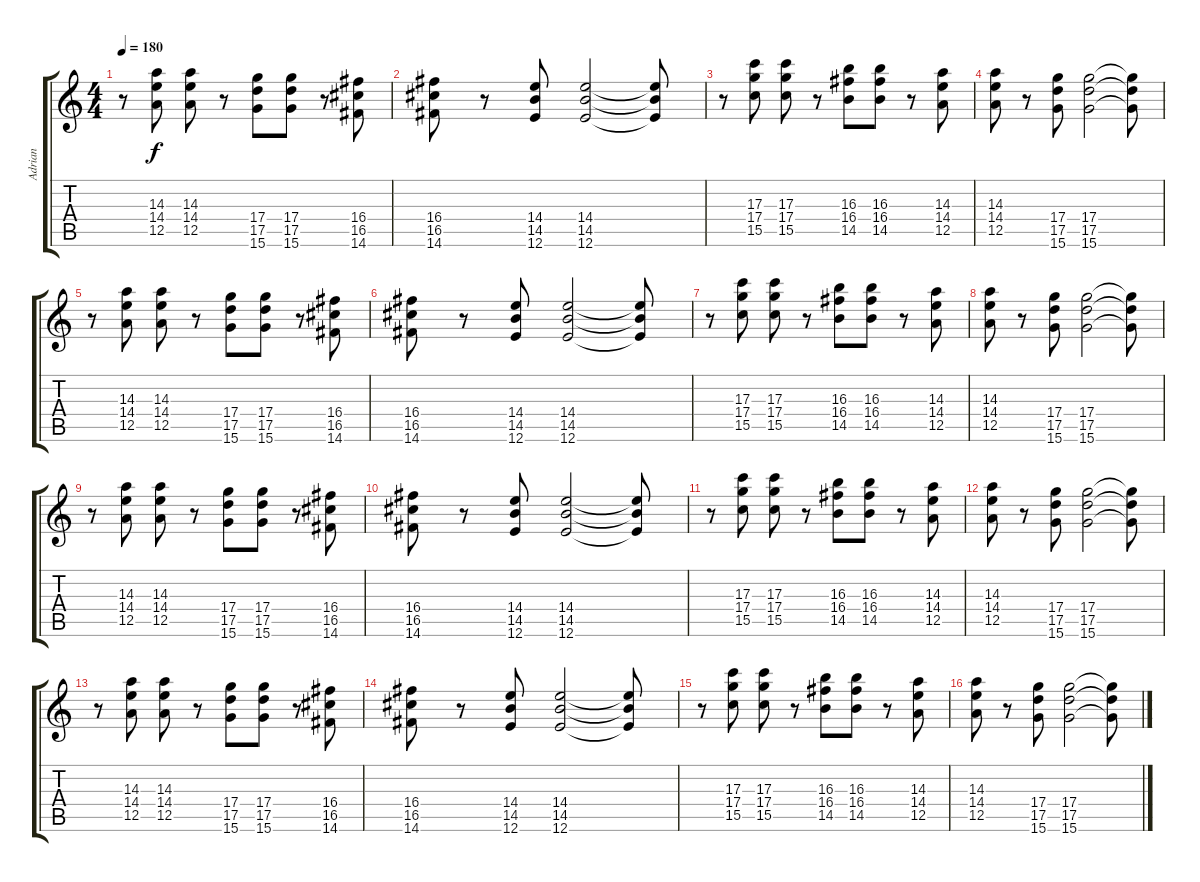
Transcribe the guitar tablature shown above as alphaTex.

\track ("Adrian" "Adrian") {instrument distortionguitar}
\staff {score tabs}
\tuning (E4 B3 G3 D3 A2 E2) {hide}
\ts (4 4)
\tempo 180
\clef g2
\ks c
r.8{dy f} (14.3 14.4 12.5).8 (14.3 14.4 12.5).8 r.8 (17.4 17.5 15.6).8 (17.4 17.5 15.6).8 r.8 (16.4 16.5 14.6).8 |
(16.4 16.5 14.6).8 r.8 (14.4 14.5 12.6).8 (14.4 14.5 12.6).2 (14.4{t} 14.5{t} 12.6{t}).8 |
r.8 (17.3 17.4 15.5).8 (17.3 17.4 15.5).8 r.8 (16.3 16.4 14.5).8 (16.3 16.4 14.5).8 r.8 (14.3 14.4 12.5).8 |
(14.3 14.4 12.5).8 r.8 (17.4 17.5 15.6).8 (17.4 17.5 15.6).2 (17.4{t} 17.5{t} 15.6{t}).8 |
r.8 (14.3 14.4 12.5).8 (14.3 14.4 12.5).8 r.8 (17.4 17.5 15.6).8 (17.4 17.5 15.6).8 r.8 (16.4 16.5 14.6).8 |
(16.4 16.5 14.6).8 r.8 (14.4 14.5 12.6).8 (14.4 14.5 12.6).2 (14.4{t} 14.5{t} 12.6{t}).8 |
r.8 (17.3 17.4 15.5).8 (17.3 17.4 15.5).8 r.8 (16.3 16.4 14.5).8 (16.3 16.4 14.5).8 r.8 (14.3 14.4 12.5).8 |
(14.3 14.4 12.5).8 r.8 (17.4 17.5 15.6).8 (17.4 17.5 15.6).2 (17.4{t} 17.5{t} 15.6{t}).8 |
r.8 (14.3 14.4 12.5).8 (14.3 14.4 12.5).8 r.8 (17.4 17.5 15.6).8 (17.4 17.5 15.6).8 r.8 (16.4 16.5 14.6).8 |
(16.4 16.5 14.6).8 r.8 (14.4 14.5 12.6).8 (14.4 14.5 12.6).2 (14.4{t} 14.5{t} 12.6{t}).8 |
r.8 (17.3 17.4 15.5).8 (17.3 17.4 15.5).8 r.8 (16.3 16.4 14.5).8 (16.3 16.4 14.5).8 r.8 (14.3 14.4 12.5).8 |
(14.3 14.4 12.5).8 r.8 (17.4 17.5 15.6).8 (17.4 17.5 15.6).2 (17.4{t} 17.5{t} 15.6{t}).8 |
r.8 (14.3 14.4 12.5).8 (14.3 14.4 12.5).8 r.8 (17.4 17.5 15.6).8 (17.4 17.5 15.6).8 r.8 (16.4 16.5 14.6).8 |
(16.4 16.5 14.6).8 r.8 (14.4 14.5 12.6).8 (14.4 14.5 12.6).2 (14.4{t} 14.5{t} 12.6{t}).8 |
r.8 (17.3 17.4 15.5).8 (17.3 17.4 15.5).8 r.8 (16.3 16.4 14.5).8 (16.3 16.4 14.5).8 r.8 (14.3 14.4 12.5).8 |
(14.3 14.4 12.5).8 r.8 (17.4 17.5 15.6).8 (17.4 17.5 15.6).2 (17.4{t} 17.5{t} 15.6{t}).8
